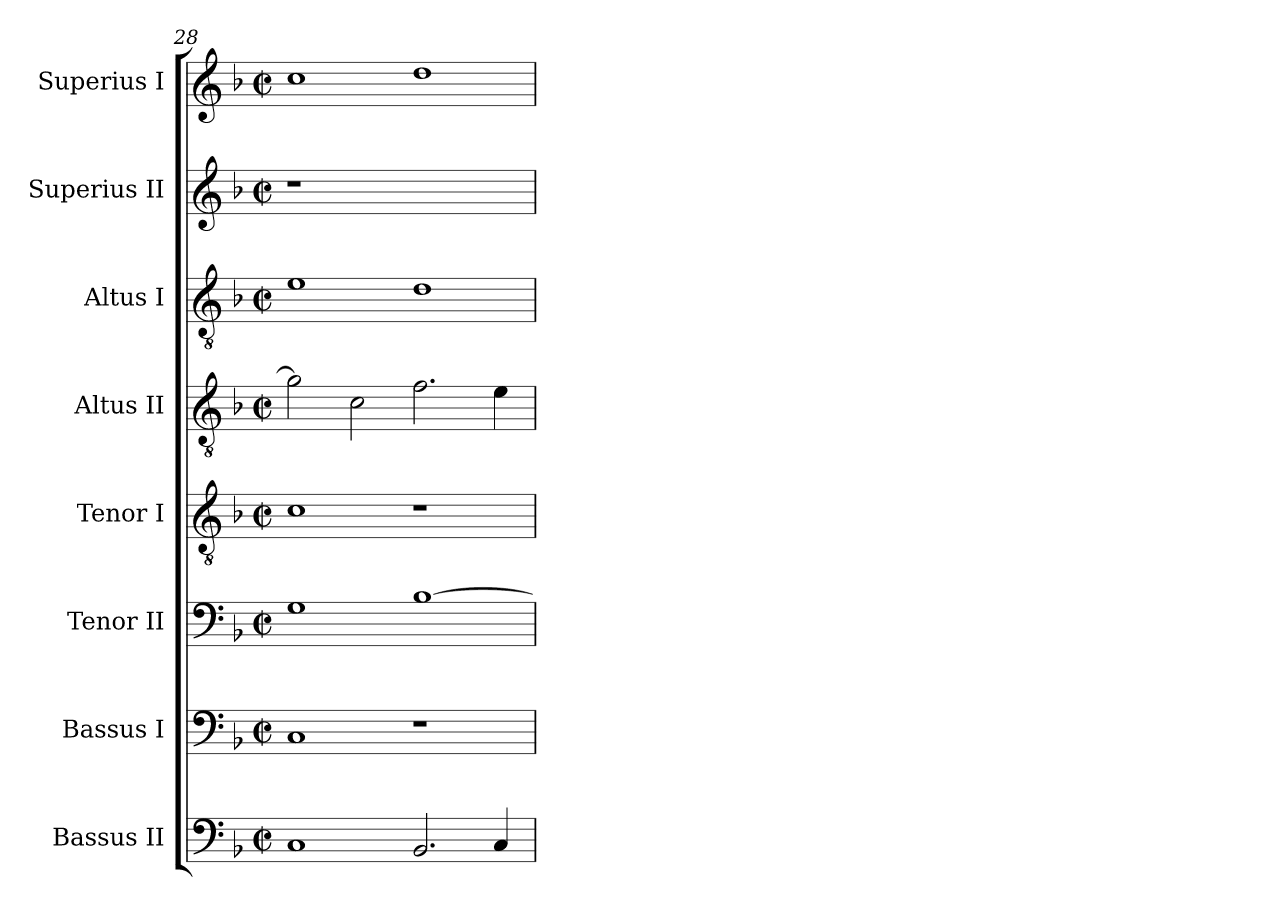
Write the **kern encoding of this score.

**kern	**kern	**kern	**kern	**kern	**kern	**kern	**kern
*part8	*part7	*part6	*part5	*part4	*part3	*part2	*part1
*staff8	*staff7	*staff6	*staff5	*staff4	*staff3	*staff2	*staff1
*I"Bassus II	*I"Bassus I	*I"Tenor II	*I"Tenor I	*I"Altus II	*I"Altus I	*I"Superius II	*I"Superius I
*I'B. II	*I'B. I	*I'T. II	*I'T. I	*I'A. II	*I'A. I	*I'S. II	*I'S. I
*clefF4	*clefF4	*clefF4	*clefGv2	*clefGv2	*clefGv2	*clefG2	*clefG2
*	*	*	*ITrd7c12	*ITrd7c12	*ITrd7c12	*	*
*k[b-]	*k[b-]	*k[b-]	*k[b-]	*k[b-]	*k[b-]	*k[b-]	*k[b-]
*F:	*F:	*F:	*F:	*F:	*F:	*F:	*F:
*M2/2	*M2/2	*M2/2	*M2/2	*M2/2	*M2/2	*M2/2	*M2/2
*met(c|)	*met(c|)	*met(c|)	*met(c|)	*met(c|)	*met(c|)	*met(c|)	*met(c|)
=28	=28	=28	=28	=28	=28	=28	=28
!	!	!	!	!	!	!LO:N:vis=1	!
1Ci	1Ci	1Gi	1Ci	2Gi\]	1Ei	1r	1cci
.	.	.	.	2Ci\	.	.	.
2.BB-i/	1r	[>1B-i	1r	2.Fi\	1Di	1ryy	1ddi
4Ci/	.	.	.	4Ei\	.	.	.
=	=	=	=	=	=	=	=
*-	*-	*-	*-	*-	*-	*-	*-
